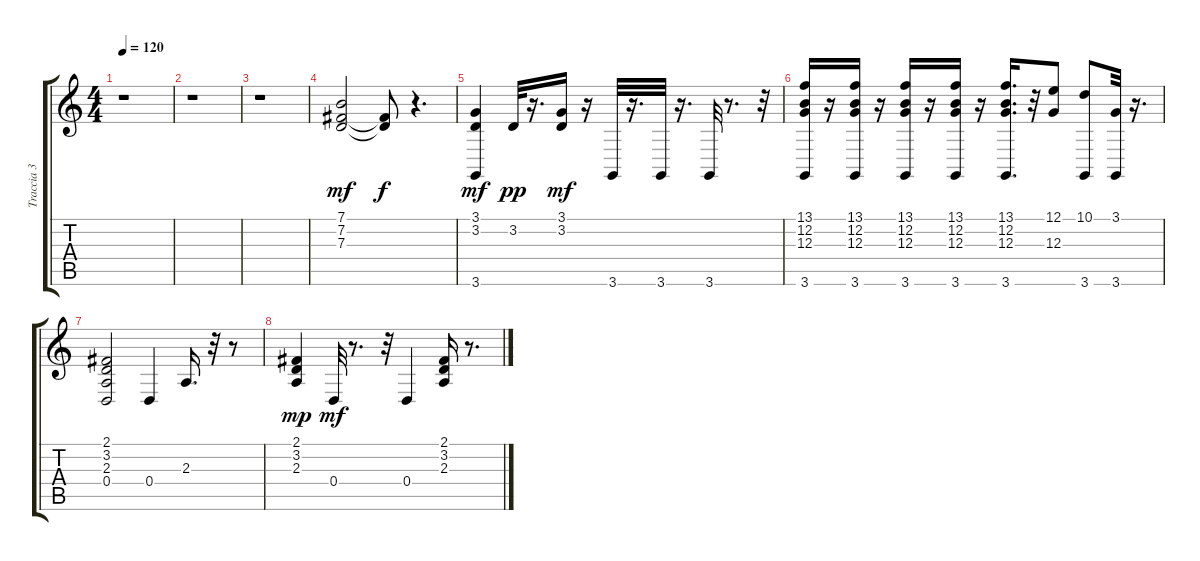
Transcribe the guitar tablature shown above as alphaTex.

\track ("Traccia 3" "Traccia 3") {instrument electricgrandpiano}
\staff {score tabs}
\tuning (E4 B3 G3 D3 A2 E2) {hide}
\ts (4 4)
\tempo 120
\clef g2
\ks c
r.1{dy mf} |
r.1 |
r.1 |
(7.1 7.2 7.3).2 (7.2{t} 7.3{t}).8{dy f} r.4{d} |
(3.1 3.2 3.6).4{dy mf} 3.2.32{dy pp} r.16{d} (3.1 3.2).16{dy mf} r.16 3.6.32 r.16{d} 3.6.32 r.16{d} 3.6.32 r.8{d} r.32 |
(13.1 12.2 12.3 3.6).16 r.16 (13.1 12.2 12.3 3.6).16 r.16 (13.1 12.2 12.3 3.6).16 r.16 (13.1 12.2 12.3 3.6).16 r.16 (13.1 12.2 12.3 3.6).16{d} r.32 (12.1 12.3).8 (10.1 3.6).8 (3.1 3.6).32 r.16{d} |
(2.1 3.2 2.3 0.4).2 0.4.4 2.3.16{d} r.32 r.8 |
(2.1 3.2 2.3).4{dy mp} 0.4.32{dy mf} r.8{d} r.32 0.4.4 (2.1 3.2 2.3).16 r.8{d}
